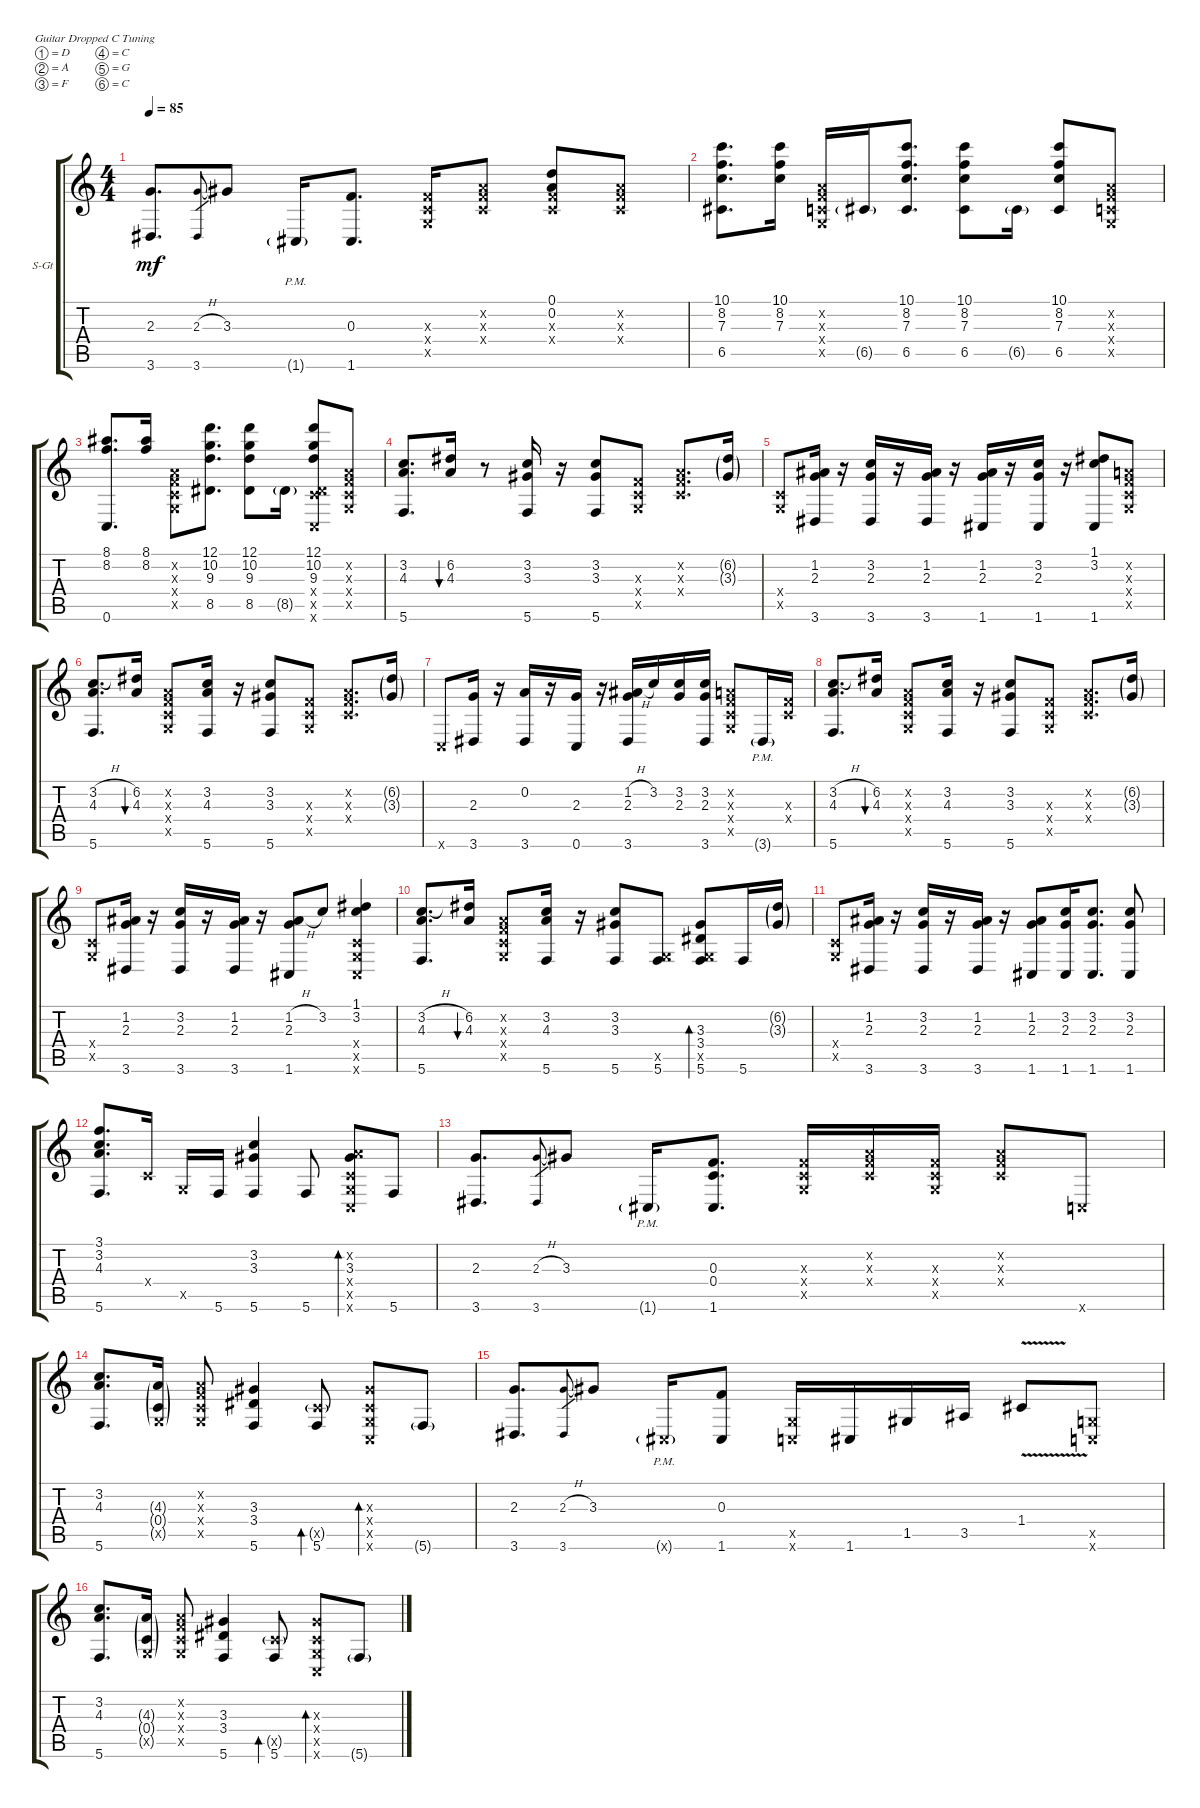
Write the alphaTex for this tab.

\defaultSystemsLayout 4
\bracketExtendMode groupsimilarinstruments
\firstSystemTrackNameOrientation horizontal
\otherSystemsTrackNameOrientation horizontal
\track ("Steel Guitar" "S-Gt") {instrument acousticguitarsteel}
\staff {score tabs}
\tuning (D4 A3 F3 C3 G2 C2)
\ts (4 4)
\tempo 85
\clef g2
\ks c
(3.6 2.3).8{d dy mf} (2.3{h} 3.6).8{gr} 3.3.8 1.6{g pm}.16 (1.6 0.3).8{d} (0.3{x} 0.4{x} 0.5{x}).16 (0.2{x} 0.3{x} 0.4{x}).8 (0.3{x} 0.4{x} 0.1 0.2).8 (0.4{x} 0.3{x} 0.2{x}).8 |
(6.5 10.1 8.2 7.3).8{d} (10.1 8.2 7.3).16 (0.5{x} 0.4{x} 0.3{x} 0.2{x}).16 6.5{g}.16 (10.1 8.2 7.3 6.5).8{d} (6.5 10.1 8.2 7.3).8 6.5{g}.16 (10.1 8.2 7.3 6.5).8 (0.2{x} 0.4{x} 0.5{x} 0.3{x}).8 |
(0.6 8.1 8.2).8{d} (8.1 8.2).16 (0.2{x} 0.4{x} 0.5{x} 0.3{x}).8 (12.1 10.2 9.3 8.5).8{d} (8.5 12.1 10.2 9.3).8 8.5{g}.16 (12.1 10.2 9.3 8.5{x} 0.6{x} 0.4{x}).8 (0.4{x} 0.3{x} 0.2{x} 0.5{x}).8 |
(5.6 4.3 3.2).8{d} (6.2 4.3).16{bu 30} r.8 (5.6 3.3 3.2).16 r.16 (5.6 3.3 3.2).8 (0.3{x} 0.4{x} 0.5{x}).8 (0.3{x} 0.2{x} 0.4{x}).8{d} (6.2{g} 3.3{g}).16 |
(0.4{x} 0.5{x}).8 (3.6 1.2 2.3).16 r.16 (3.2 2.3 3.6).16 r.16 (1.2 2.3 3.6).16 r.16 (1.2 2.3 1.6).16 r.16 (1.6 3.2 2.3).16 r.16 (1.1 3.2 1.6).8 (0.5{x} 0.4{x} 0.3{x} 0.2{x}).8 |
(5.6 4.3 3.2{h}).8{d} (6.2 4.3).16{bu 30} (0.2{x} 0.3{x} 0.4{x} 0.5{x}).8 (5.6 4.3 3.2).16 r.16 (5.6 3.3 3.2).8 (0.3{x} 0.4{x} 0.5{x}).8 (0.3{x} 0.2{x} 0.4{x}).8{d} (6.2{g} 3.3{g}).16 |
0.6{x}.8 (3.6 2.3).16 r.16 (0.2 3.6).16 r.16 (2.3 0.6).16 r.16 (1.2{h} 2.3 3.6).16 3.2.16 (3.2 2.3).16 (3.2 2.3 3.6).16 (0.2{x} 0.3{x} 0.4{x} 0.5{x}).8 3.6{g pm}.16 (0.3{x} 0.4{x}).16 |
(5.6 4.3 3.2{h}).8{d} (6.2 4.3).16{bu 30} (0.2{x} 0.3{x} 0.4{x} 0.5{x}).8 (5.6 4.3 3.2).16 r.16 (5.6 3.3 3.2).8 (0.3{x} 0.4{x} 0.5{x}).8 (0.3{x} 0.2{x} 0.4{x}).8{d} (6.2{g} 3.3{g}).16 |
(0.4{x} 0.5{x}).8 (3.6 1.2 2.3).16 r.16 (3.2 2.3 3.6).16 r.16 (1.2 2.3 3.6).16 r.16 (1.2{h} 2.3 1.6).8 3.2.8 (1.1 3.2 1.6{x} 0.4{x} 0.5{x}).4 |
(5.6 4.3 3.2{h}).8{d} (6.2 4.3).16{bu 30} (0.2{x} 0.3{x} 0.4{x} 0.5{x}).8 (5.6 4.3 3.2).16 r.16 (5.6 3.3 3.2).8 (5.6 0.5{x}).8 (3.3 3.4 0.5{x} 5.6).8{bd 30} 5.6.16 (6.2{g} 3.3{g}).16 |
(0.4{x} 0.5{x}).8 (3.6 1.2 2.3).16 r.16 (3.2 2.3 3.6).16 r.16 (1.2 2.3 3.6).16 r.16 (1.2 2.3 1.6).8 (3.2 1.6 2.3).16 (3.2 1.6 2.3).8{d} (1.6 3.2 2.3).8 |
(3.1 3.2 4.3 5.6).8{d} 0.4{x}.16 0.5{x}.16 5.6.16 (5.6 3.2 3.3).4 5.6.8 (0.5{x} 0.4{x} 3.3 0.2{x} 0.6{x}).8{bd 30} 5.6.8 |
(3.6 2.3).8{d} (2.3{h} 3.6).8{gr} 3.3.8 1.6{g pm}.16 (1.6 0.3 0.4).8{d} (0.3{x} 0.4{x} 0.5{x}).16 (0.2{x} 0.3{x} 0.4{x}).16 (0.3{x} 0.4{x} 0.5{x}).16 (0.4{x} 0.3{x} 0.2{x}).8 0.6{x}.8 |
(4.3 5.6 3.2).8{d} (4.3{g} 0.4{g} 0.5{g x}).16 (0.4{x} 0.3{x} 0.2{x} 0.5{x}).8 (3.3 5.6 3.4).4 (5.6 5.5{g x}).8{bd 30} (3.3{x} 0.4{x} 0.5{x} 0.6{x}).8{bd 30} 5.6{g}.8 |
(3.6 2.3).8{d} (2.3{h} 3.6).8{gr} 3.3.8 1.6{g pm x}.16 (1.6 0.3).8 (0.6{x} 0.5{x}).16 1.6.16 1.5.16 3.5.16 1.4{v}.8 (0.6{x} 0.5{x}).8 |
(4.3 5.6 3.2).8{d} (4.3{g} 0.4{g} 0.5{g x}).16 (0.4{x} 0.3{x} 0.2{x} 0.5{x}).8 (3.3 5.6 3.4).4 (5.6 5.5{g x}).8{bd 30} (3.3{x} 0.4{x} 0.5{x} 0.6{x}).8{bd 30} 5.6{g}.8
